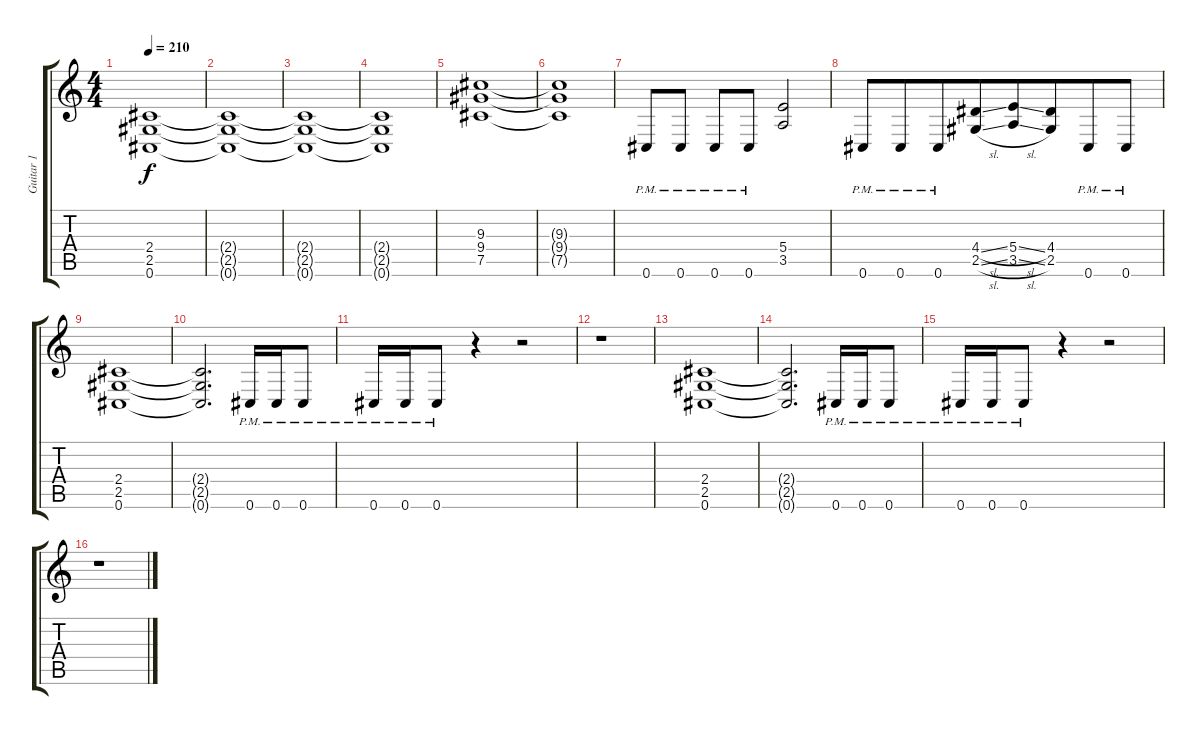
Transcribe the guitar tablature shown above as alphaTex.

\track ("Guitar 1" "Guitar 1") {instrument distortionguitar}
\staff {score tabs}
\tuning (Db4 Ab3 E3 B2 Gb2 Db2) {hide}
\ts (4 4)
\tempo 210
\clef g2
\ks c
(2.4 2.5 0.6).1{dy f} |
(2.4{t} 2.5{t} 0.6{t}).1 |
(2.4{t} 2.5{t} 0.6{t}).1 |
(2.4{t} 2.5{t} 0.6{t}).1 |
(9.3 9.4 7.5).1 |
(9.3{t} 9.4{t} 7.5{t}).1 |
0.6{pm}.8 0.6{pm}.8 0.6{pm}.8{beam merge} 0.6{pm}.8 (5.4 3.5).2 |
0.6{pm}.8 0.6{pm}.8{beam merge} 0.6{pm}.8 (4.4{sl} 2.5{sl}).8{beam merge} (5.4{sl} 3.5{sl}).8 (4.4 2.5).8{beam merge} 0.6{pm}.8 0.6{pm}.8 |
(2.4 2.5 0.6).1 |
(2.4{t} 2.5{t} 0.6{t}).2{d} 0.6{pm}.16 0.6{pm}.16 0.6{pm}.8 |
0.6{pm}.16 0.6{pm}.16 0.6{pm}.8 r.4 r.2 |
r.1 |
(2.4 2.5 0.6).1 |
(2.4{t} 2.5{t} 0.6{t}).2{d} 0.6{pm}.16 0.6{pm}.16 0.6{pm}.8 |
0.6{pm}.16 0.6{pm}.16 0.6{pm}.8 r.4 r.2 |
r.1
